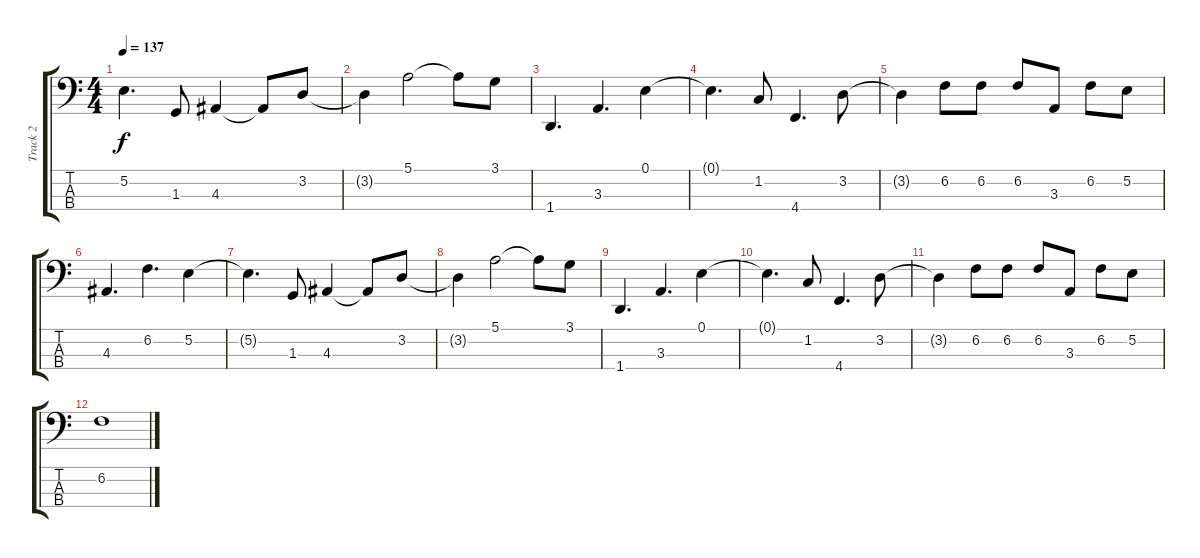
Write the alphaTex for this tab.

\track ("Track 2" "Track 2") {instrument electricbassfinger}
\staff {score tabs}
\tuning (E2 B1 Gb1 Db1) {hide}
\ts (4 4)
\tempo 137
\clef f4
\ks c
5.2{t}.4{d dy f} 1.3.8 4.3.4 4.3{t}.8 3.2.8 |
3.2{t}.4 5.1.2 5.1{t}.8 3.1.8 |
1.4.4{d} 3.3.4{d} 0.1.4 |
0.1{t}.4{d} 1.2.8 4.4.4{d} 3.2.8 |
3.2{t}.4 6.2.8 6.2.8 6.2.8 3.3.8 6.2.8 5.2.8 |
4.3.4{d} 6.2.4{d} 5.2.4 |
5.2{t}.4{d} 1.3.8 4.3.4 4.3{t}.8 3.2.8 |
3.2{t}.4 5.1.2 5.1{t}.8 3.1.8 |
1.4.4{d} 3.3.4{d} 0.1.4 |
0.1{t}.4{d} 1.2.8 4.4.4{d} 3.2.8 |
3.2{t}.4 6.2.8 6.2.8 6.2.8 3.3.8 6.2.8 5.2.8 |
6.2.1
